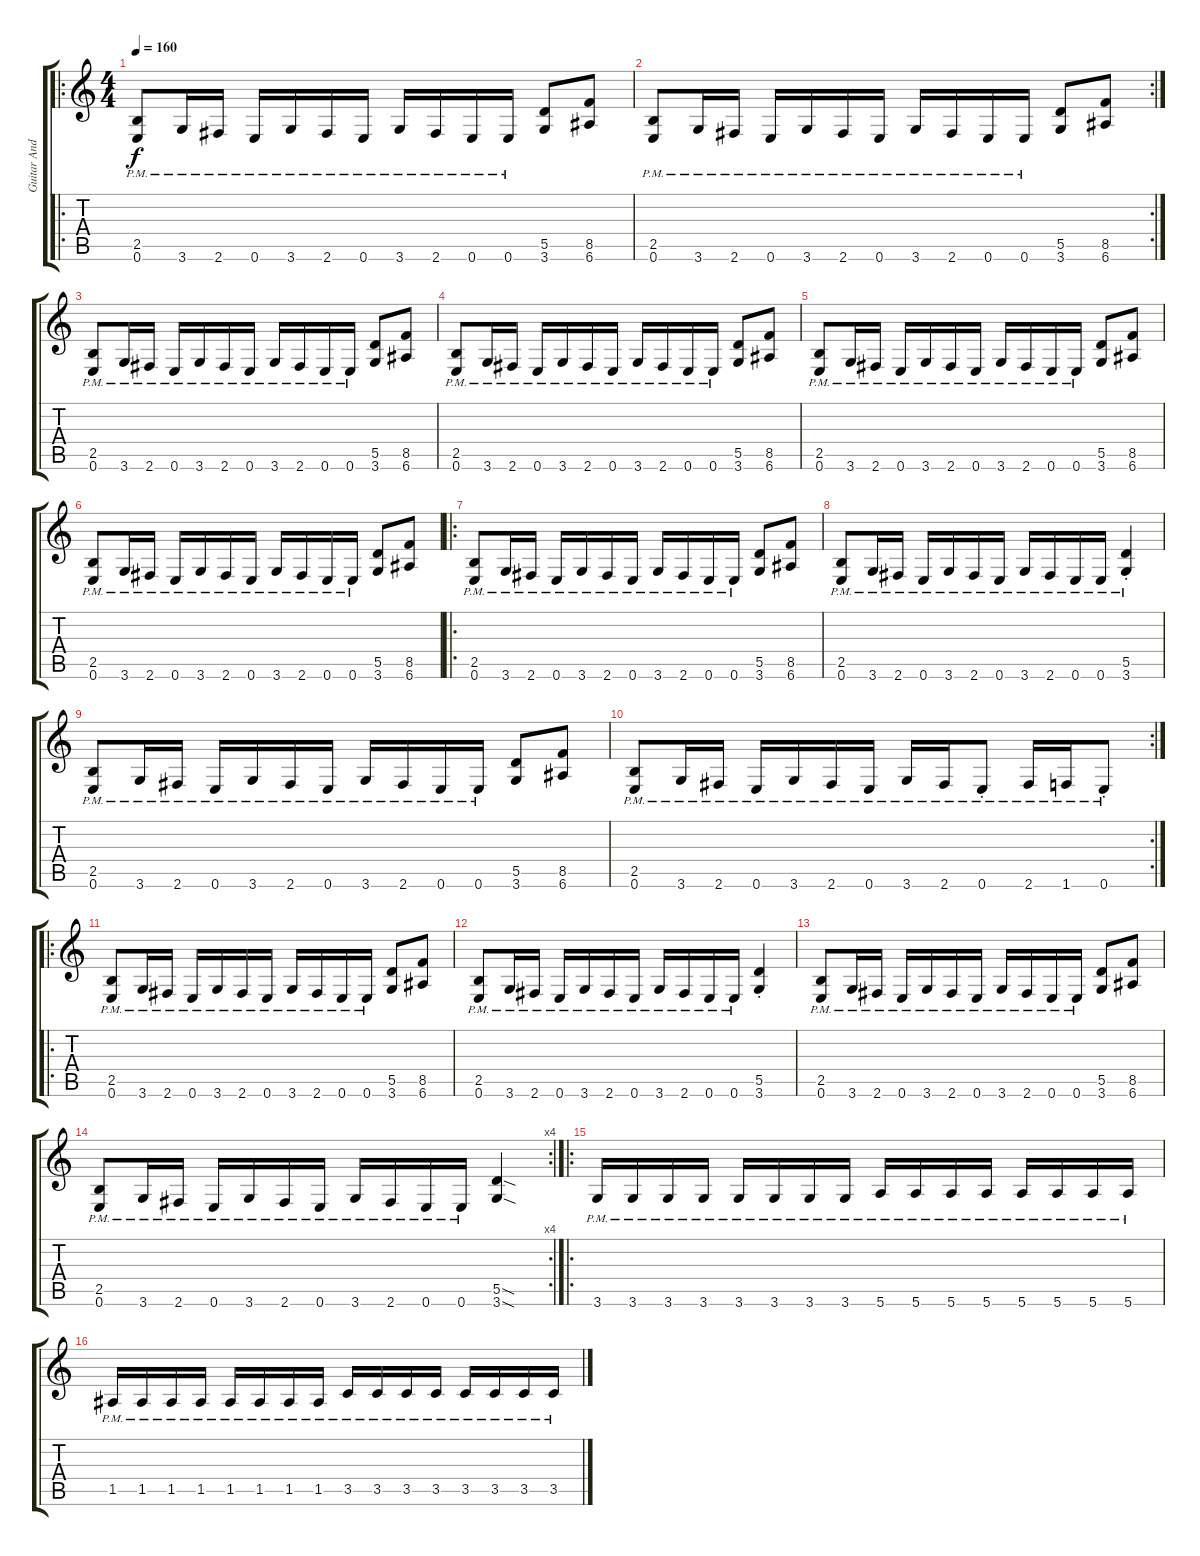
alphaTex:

\track ("Guitar Andreas" "Guitar And") {instrument distortionguitar}
\staff {score tabs}
\tuning (E4 B3 G3 D3 A2 E2) {hide}
\ro
\ts (4 4)
\tempo 160
\clef g2
\ks c
(2.5{pm} 0.6{pm}).8{dy f} 3.6{pm}.16 2.6{pm}.16 0.6{pm}.16 3.6{pm}.16 2.6{pm}.16 0.6{pm}.16 3.6{pm}.16 2.6{pm}.16 0.6{pm}.16 0.6{pm}.16 (5.5 3.6).8 (8.5 6.6).8 |
\rc 2
(2.5{pm} 0.6{pm}).8 3.6{pm}.16 2.6{pm}.16 0.6{pm}.16 3.6{pm}.16 2.6{pm}.16 0.6{pm}.16 3.6{pm}.16 2.6{pm}.16 0.6{pm}.16 0.6{pm}.16 (5.5 3.6).8 (8.5 6.6).8 |
(2.5{pm} 0.6{pm}).8 3.6{pm}.16 2.6{pm}.16 0.6{pm}.16 3.6{pm}.16 2.6{pm}.16 0.6{pm}.16 3.6{pm}.16 2.6{pm}.16 0.6{pm}.16 0.6{pm}.16 (5.5 3.6).8 (8.5 6.6).8 |
(2.5{pm} 0.6{pm}).8 3.6{pm}.16 2.6{pm}.16 0.6{pm}.16 3.6{pm}.16 2.6{pm}.16 0.6{pm}.16 3.6{pm}.16 2.6{pm}.16 0.6{pm}.16 0.6{pm}.16 (5.5 3.6).8 (8.5 6.6).8 |
(2.5{pm} 0.6{pm}).8 3.6{pm}.16 2.6{pm}.16 0.6{pm}.16 3.6{pm}.16 2.6{pm}.16 0.6{pm}.16 3.6{pm}.16 2.6{pm}.16 0.6{pm}.16 0.6{pm}.16 (5.5 3.6).8 (8.5 6.6).8 |
(2.5{pm} 0.6{pm}).8 3.6{pm}.16 2.6{pm}.16 0.6{pm}.16 3.6{pm}.16 2.6{pm}.16 0.6{pm}.16 3.6{pm}.16 2.6{pm}.16 0.6{pm}.16 0.6{pm}.16 (5.5 3.6).8 (8.5 6.6).8 |
\ro
(2.5{pm} 0.6{pm}).8 3.6{pm}.16 2.6{pm}.16 0.6{pm}.16 3.6{pm}.16 2.6{pm}.16 0.6{pm}.16 3.6{pm}.16 2.6{pm}.16 0.6{pm}.16 0.6{pm}.16 (5.5 3.6).8 (8.5 6.6).8 |
(2.5{pm} 0.6{pm}).8 3.6{pm}.16 2.6{pm}.16 0.6{pm}.16 3.6{pm}.16 2.6{pm}.16 0.6{pm}.16 3.6{pm}.16 2.6{pm}.16 0.6{pm}.16 0.6{pm}.16 (5.5{pm st} 3.6{pm st}).4 |
(2.5{pm} 0.6{pm}).8 3.6{pm}.16 2.6{pm}.16 0.6{pm}.16 3.6{pm}.16 2.6{pm}.16 0.6{pm}.16 3.6{pm}.16 2.6{pm}.16 0.6{pm}.16 0.6{pm}.16 (5.5 3.6).8 (8.5 6.6).8 |
\rc 2
(2.5{pm} 0.6{pm}).8 3.6{pm}.16 2.6{pm}.16 0.6{pm}.16 3.6{pm}.16 2.6{pm}.16 0.6{pm}.16 3.6{pm}.16 2.6{pm}.16 0.6{pm st}.8 2.6{pm}.16 1.6{pm}.16 0.6{pm st}.8 |
\ro
(2.5{pm} 0.6{pm}).8 3.6{pm}.16 2.6{pm}.16 0.6{pm}.16 3.6{pm}.16 2.6{pm}.16 0.6{pm}.16 3.6{pm}.16 2.6{pm}.16 0.6{pm}.16 0.6{pm}.16 (5.5 3.6).8 (8.5 6.6).8 |
(2.5{pm} 0.6{pm}).8 3.6{pm}.16 2.6{pm}.16 0.6{pm}.16 3.6{pm}.16 2.6{pm}.16 0.6{pm}.16 3.6{pm}.16 2.6{pm}.16 0.6{pm}.16 0.6{pm}.16 (5.5{st} 3.6{st}).4 |
(2.5{pm} 0.6{pm}).8 3.6{pm}.16 2.6{pm}.16 0.6{pm}.16 3.6{pm}.16 2.6{pm}.16 0.6{pm}.16 3.6{pm}.16 2.6{pm}.16 0.6{pm}.16 0.6{pm}.16 (5.5 3.6).8 (8.5 6.6).8 |
\rc 4
(2.5{pm} 0.6{pm}).8 3.6{pm}.16 2.6{pm}.16 0.6{pm}.16 3.6{pm}.16 2.6{pm}.16 0.6{pm}.16 3.6{pm}.16 2.6{pm}.16 0.6{pm}.16 0.6{pm}.16 (5.5{sod} 3.6{sod}).4 |
\ro
3.6{pm}.16 3.6{pm}.16 3.6{pm}.16 3.6{pm}.16 3.6{pm}.16 3.6{pm}.16 3.6{pm}.16 3.6{pm}.16 5.6{pm}.16 5.6{pm}.16 5.6{pm}.16 5.6{pm}.16 5.6{pm}.16 5.6{pm}.16 5.6{pm}.16 5.6{pm}.16 |
1.5{pm}.16 1.5{pm}.16 1.5{pm}.16 1.5{pm}.16 1.5{pm}.16 1.5{pm}.16 1.5{pm}.16 1.5{pm}.16 3.5{pm}.16 3.5{pm}.16 3.5{pm}.16 3.5{pm}.16 3.5{pm}.16 3.5{pm}.16 3.5{pm}.16 3.5{pm}.16
